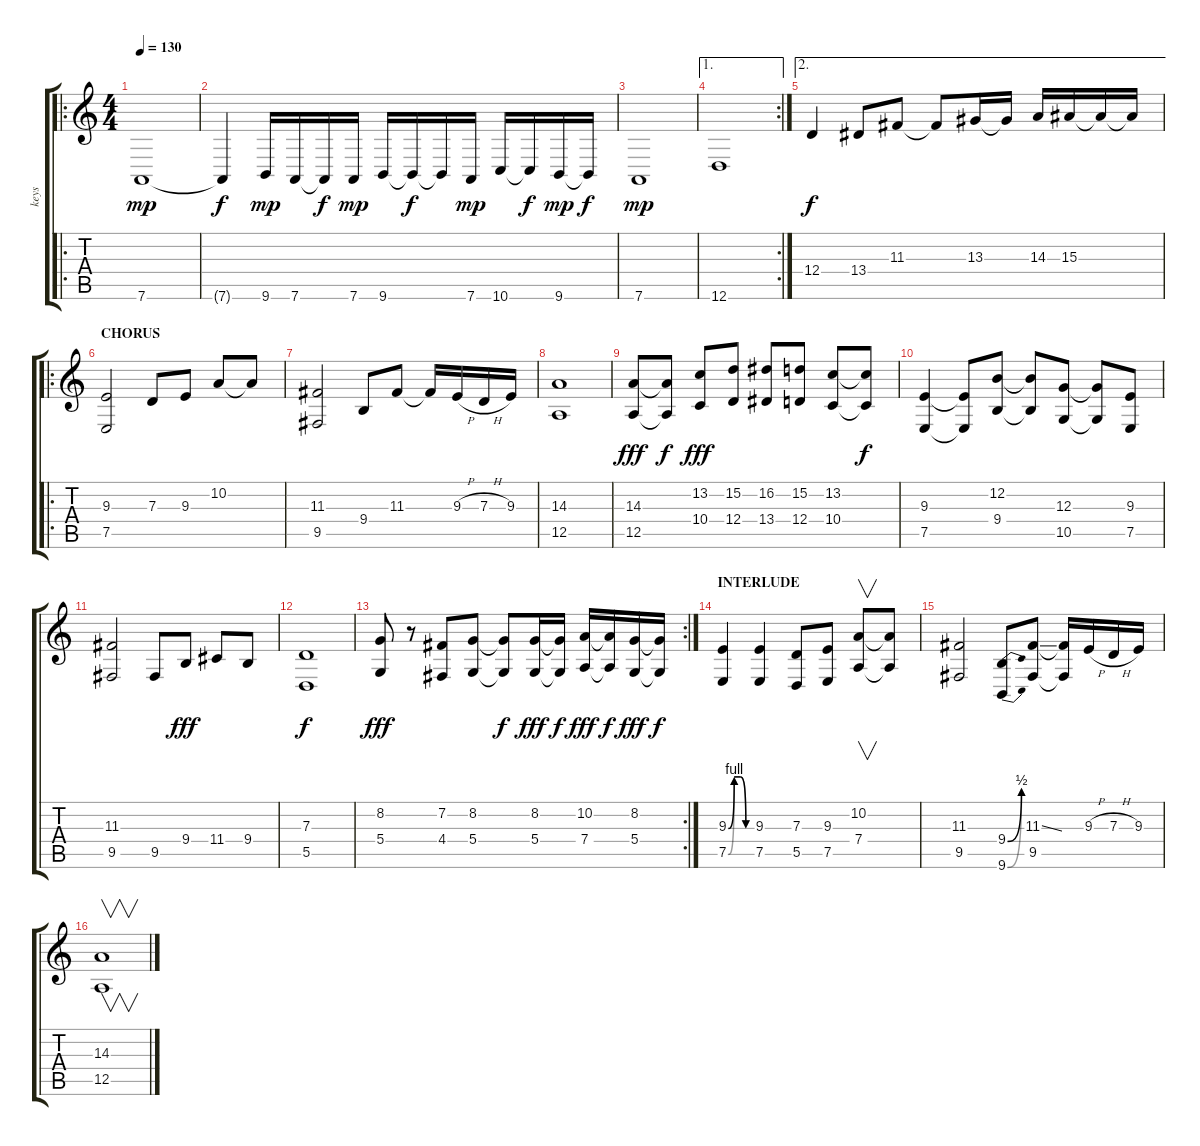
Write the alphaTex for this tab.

\track ("keys" "keys") {instrument brasssection}
\staff {score tabs}
\tuning (E4 B3 G3 D3 A2 D2) {hide}
\ro
\ts (4 4)
\tempo 130
\clef g2
\ks c
7.6.1{dy mp volume 10 balance 16 instrument oboe} |
7.6{t}.4{dy f} 9.6.16{dy mp} 7.6.16 7.6{t}.16{dy f} 7.6.16{dy mp} 9.6.16 9.6{t}.16{dy f} 9.6{t}.16 7.6.16{dy mp} 10.6.16 10.6{t}.16{dy f} 9.6.16{dy mp} 9.6{t}.16{dy f} |
7.6.1{dy mp} |
\ae 1
\rc 2
12.6.1 |
\ae 2
12.4.4{dy f instrument brasssection} 13.4.8 11.3.8 11.3{t}.8 13.3.16 13.3{t}.16 14.3.16 15.3.16 15.3{t}.16 15.3{t}.16 |
\ro
\section ("" "CHORUS")
(9.3 7.5).2{volume 16 balance 16 instrument brasssection} 7.3.8 9.3.8 10.2.8 10.2{t}.8 |
(11.3 9.5).2 9.4.8 11.3.8 11.3{t}.16 9.3{h}.16 7.3{h}.16 9.3.16 |
(14.3 12.5).1 |
(14.3 12.5).8{dy fff} (14.3{t} 12.5{t}).8{dy f} (13.2 10.4).8{dy fff} (15.2 12.4).8 (16.2 13.4).8 (15.2 12.4).8 (13.2 10.4).8 (13.2{t} 10.4{t}).8{dy f} |
(9.3 7.5).4 (9.3{t} 7.5{t}).8 (12.2 9.4).8 (12.2{t} 9.4{t}).8 (12.3 10.5).8 (12.3{t} 10.5{t}).8 (9.3 7.5).8 |
(11.3 9.5).2 9.5.8 9.4.8{dy fff} 11.4.8 9.4.8 |
(7.3 5.5).1{dy f} |
\rc 2
(8.2 5.4).8{dy fff} r.8 (7.2 4.4).8 (8.2 5.4).8 (8.2{t} 5.4{t}).8{dy f} (8.2 5.4).16{dy fff} (8.2{t} 5.4{t}).16{dy f} (10.2 7.4).16{dy fff} (10.2{t} 7.4{t}).16{dy f} (8.2 5.4).16{dy fff} (8.2{t} 5.4{t}).16{dy f} |
\section ("" "INTERLUDE")
(9.3{be (custom 0 0 15 4 30 4 45 0 60 0)} 7.5{be (custom 0 0 15 4 30 4 45 0 60 0)}).4{volume 8 balance 16 instrument altosax} (9.3 7.5).4 (7.3 5.5).8 (9.3 7.5).8 (10.2 7.4).8{v} (10.2{t} 7.4{t}).8 |
(11.3 9.5).2 (9.4{be (bend 0 0 60 2)} 9.6{be (bend 0 0 60 2)}).8 (11.3{ss} 9.5).8 (11.3{t} 9.5{t}).16 9.3{h}.16 7.3{h}.16 9.3.16 |
(14.3 12.5).1{v}
